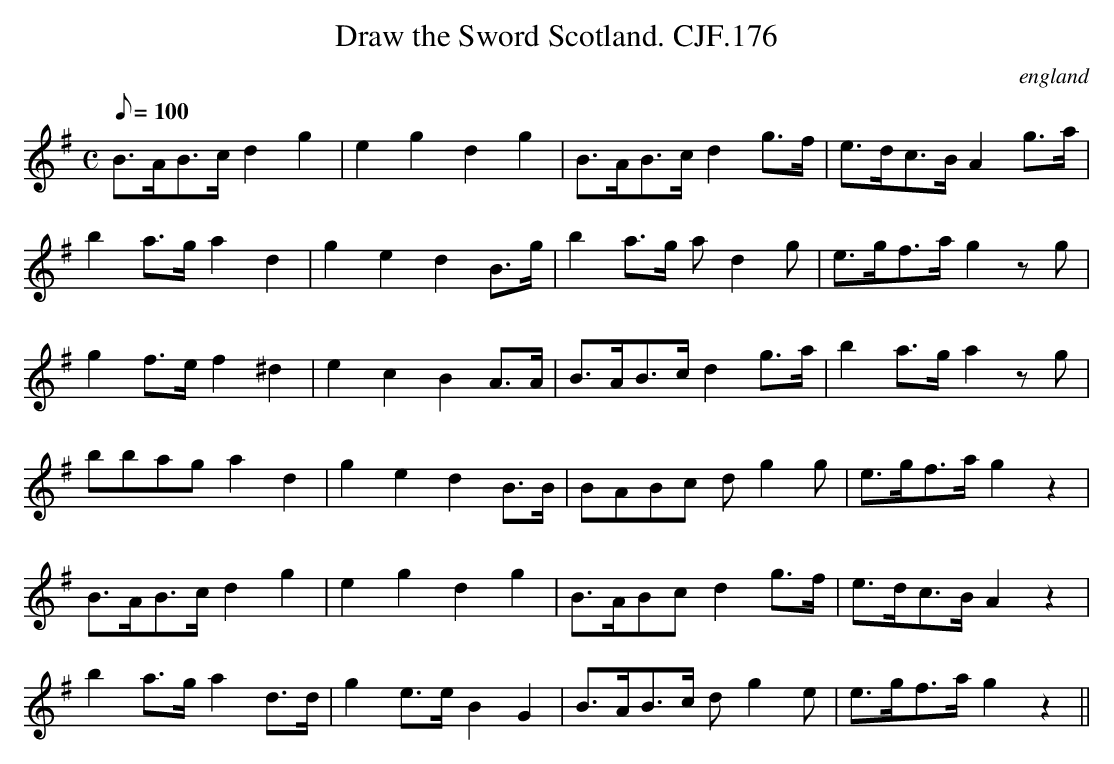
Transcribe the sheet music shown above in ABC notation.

X:1
T:Draw the Sword Scotland. CJF.176
O:england
M:C
L:1/8
Q:100
K:G
B>AB>cd2g2|e2g2d2g2|B>AB>cd2g>f|e>dc>BA2g>a|
b2a>ga2d2|g2e2d2B>g|b2a>g ad2g|e>gf>ag2zg|
g2f>ef2^d2|e2c2B2A>A|B>AB>cd2g>a|b2a>ga2zg|
bbaga2d2|g2e2d2B>B|BABc dhg2g|e>gf>ahg2z2|
B>AB>cd2g2|e2g2d2g2|B>ABcd2g>f|e>dc>BhA2z2|
b2a>ga2d>d|g2e>eB2G2|B>AB>c dhg2e|e>gf>ag2z2||
